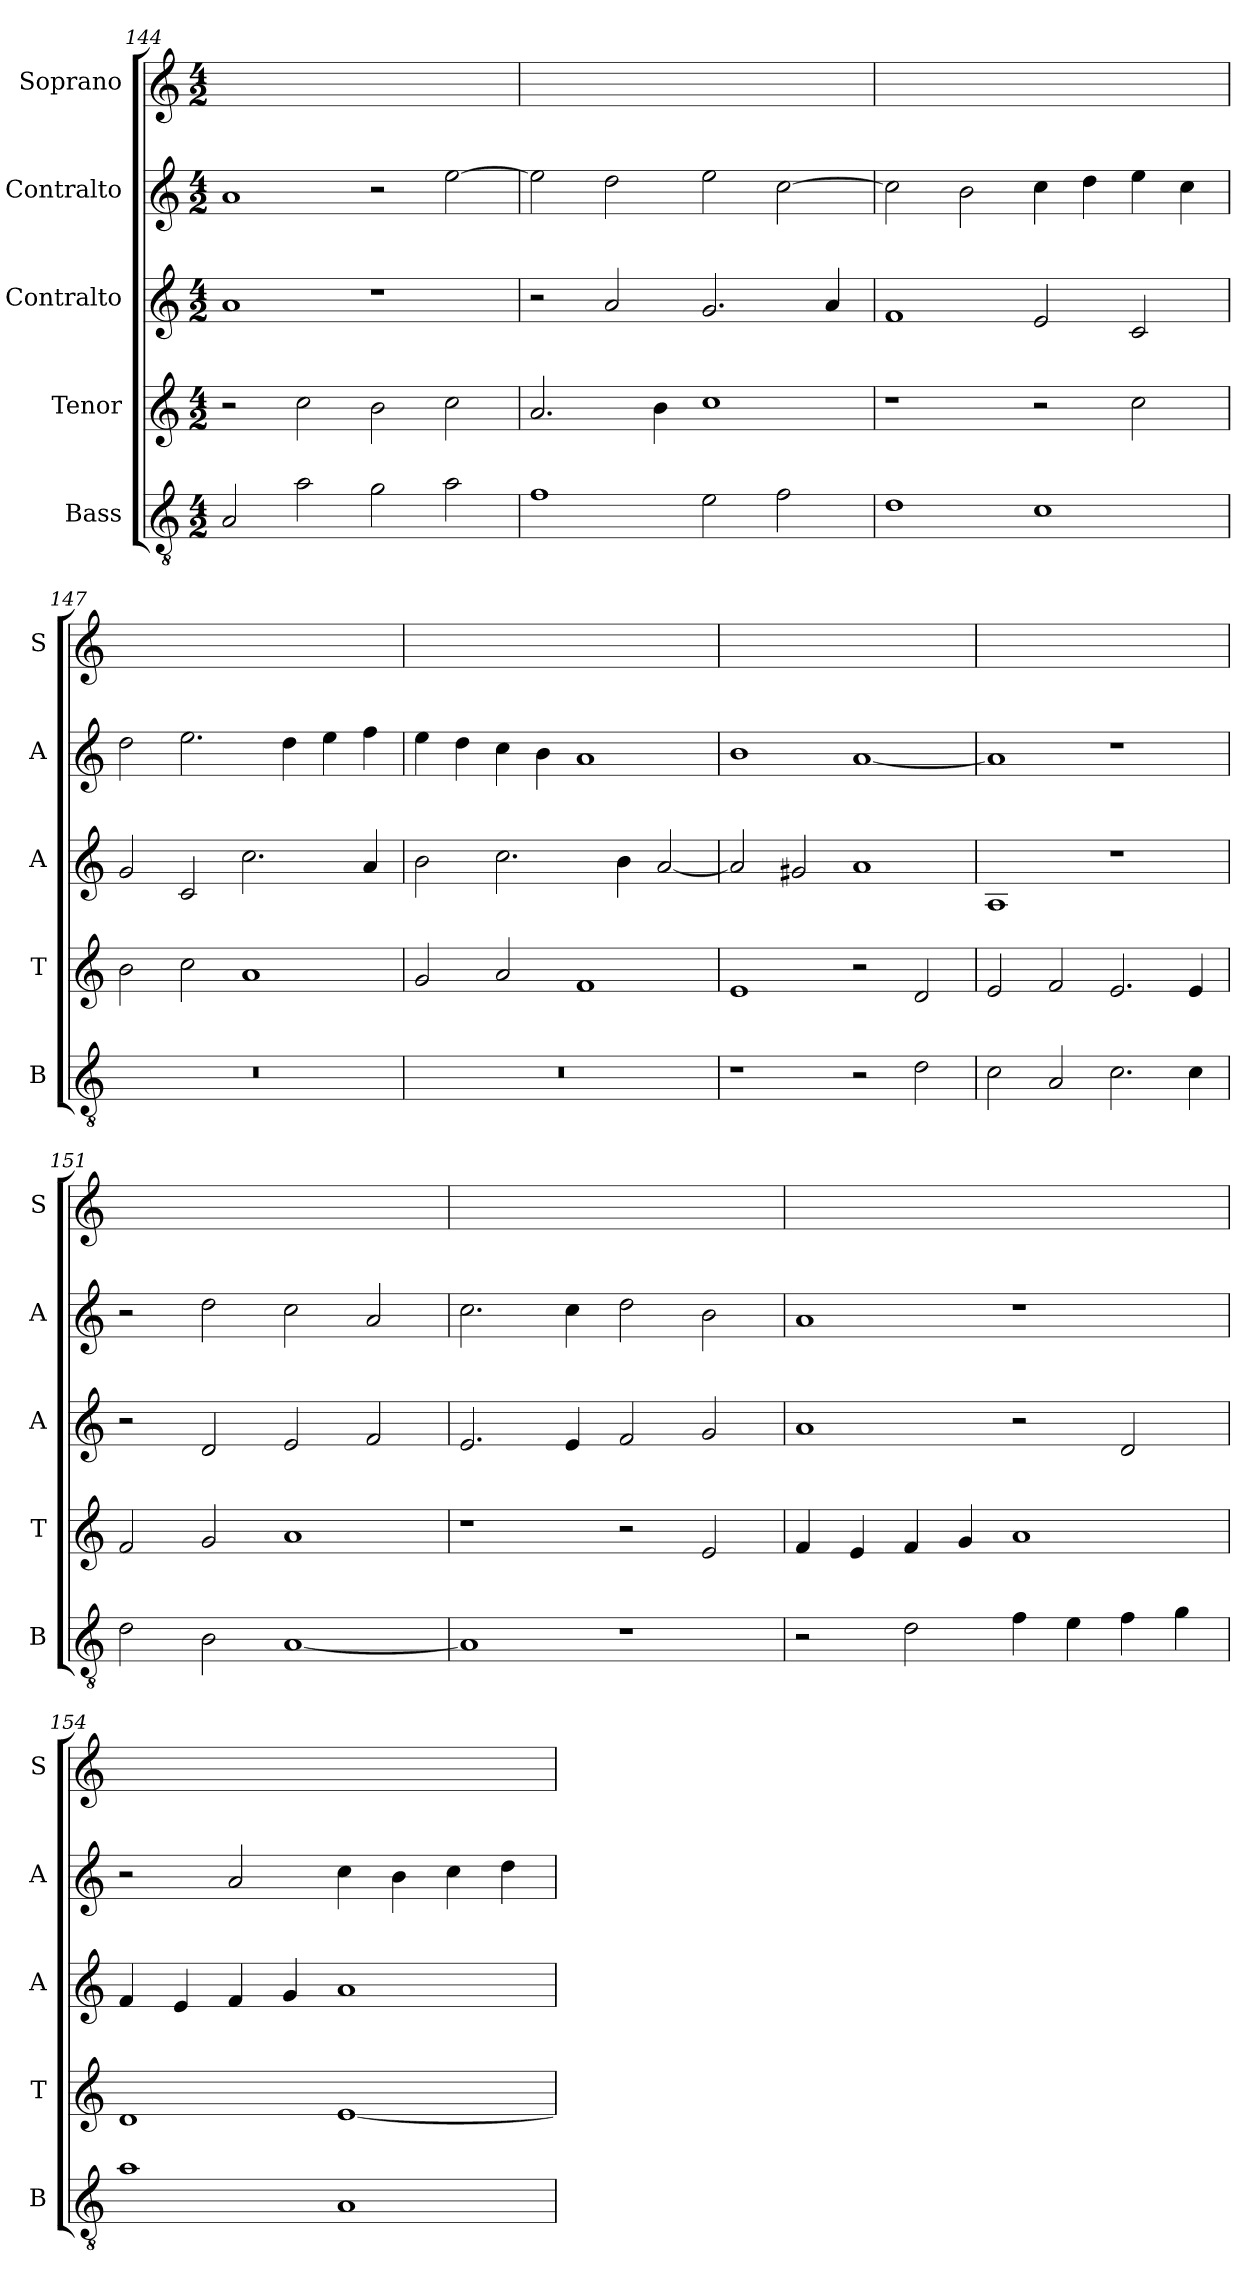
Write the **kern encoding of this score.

**kern	**kern	**kern	**kern	**kern
*part5	*part4	*part3	*part2	*part1
*staff5	*staff4	*staff3	*staff2	*staff1
*I"Bass	*I"Tenor	*I"Contralto	*I"Contralto	*I"Soprano
*I'B	*I'T	*I'A	*I'A	*I'S
*clefGv2	*clefG2	*clefG2	*clefG2	*clefG2
*k[]	*k[]	*k[]	*k[]	*k[]
*A:aeo	*A:aeo	*A:aeo	*A:aeo	*A:aeo
*M4/2	*M4/2	*M4/2	*M4/2	*M4/2
=144	=144	=144	=144	=144
2A	2r	1a	1a	0ryy
2a	2cc	.	.	.
2g	2b	1r	2r	.
2a	2cc	.	[2ee	.
=145	=145	=145	=145	=145
1f	2.a	2r	2ee]	0ryy
.	.	2a	2dd	.
.	4b	.	.	.
2e	1cc	2.g	2ee	.
2f	.	.	[2cc	.
.	.	4a	.	.
=146	=146	=146	=146	=146
1d	1r	1f	2cc]	0ryy
.	.	.	2b	.
1c	2r	2e	4cc	.
.	.	.	4dd	.
.	2cc	2c	4ee	.
.	.	.	4cc	.
=147	=147	=147	=147	=147
0r	2b	2g	2dd	0ryy
.	2cc	2c	2.ee	.
.	1a	2.cc	.	.
.	.	.	4dd	.
.	.	.	4ee	.
.	.	4a	4ff	.
=148	=148	=148	=148	=148
0r	2g	2b	4ee	0ryy
.	.	.	4dd	.
.	2a	2.cc	4cc	.
.	.	.	4b	.
.	1f	.	1a	.
.	.	4b	.	.
.	.	[2a	.	.
=149	=149	=149	=149	=149
1r	1e	2a]	1b	0ryy
.	.	2g#X	.	.
2r	2r	1a	[1a	.
2d	2d	.	.	.
=150	=150	=150	=150	=150
2c	2e	1A	1a]	0ryy
2A	2f	.	.	.
2.c	2.e	1r	1r	.
4c	4e	.	.	.
=151	=151	=151	=151	=151
2d	2f	2r	2r	0ryy
2B	2g	2d	2dd	.
[1A	1a	2e	2cc	.
.	.	2f	2a	.
=152	=152	=152	=152	=152
1A]	1r	2.e	2.cc	0ryy
.	.	4e	4cc	.
1r	2r	2f	2dd	.
.	2e	2g	2b	.
=153	=153	=153	=153	=153
2r	4f	1a	1a	0ryy
.	4e	.	.	.
2d	4f	.	.	.
.	4g	.	.	.
4f	1a	2r	1r	.
4e	.	.	.	.
4f	.	2d	.	.
4g	.	.	.	.
=154	=154	=154	=154	=154
1a	1d	4f	2r	0ryy
.	.	4e	.	.
.	.	4f	2a	.
.	.	4g	.	.
1A	[1e	1a	4cc	.
.	.	.	4b	.
.	.	.	4cc	.
.	.	.	4dd	.
=	=	=	=	=
*-	*-	*-	*-	*-
